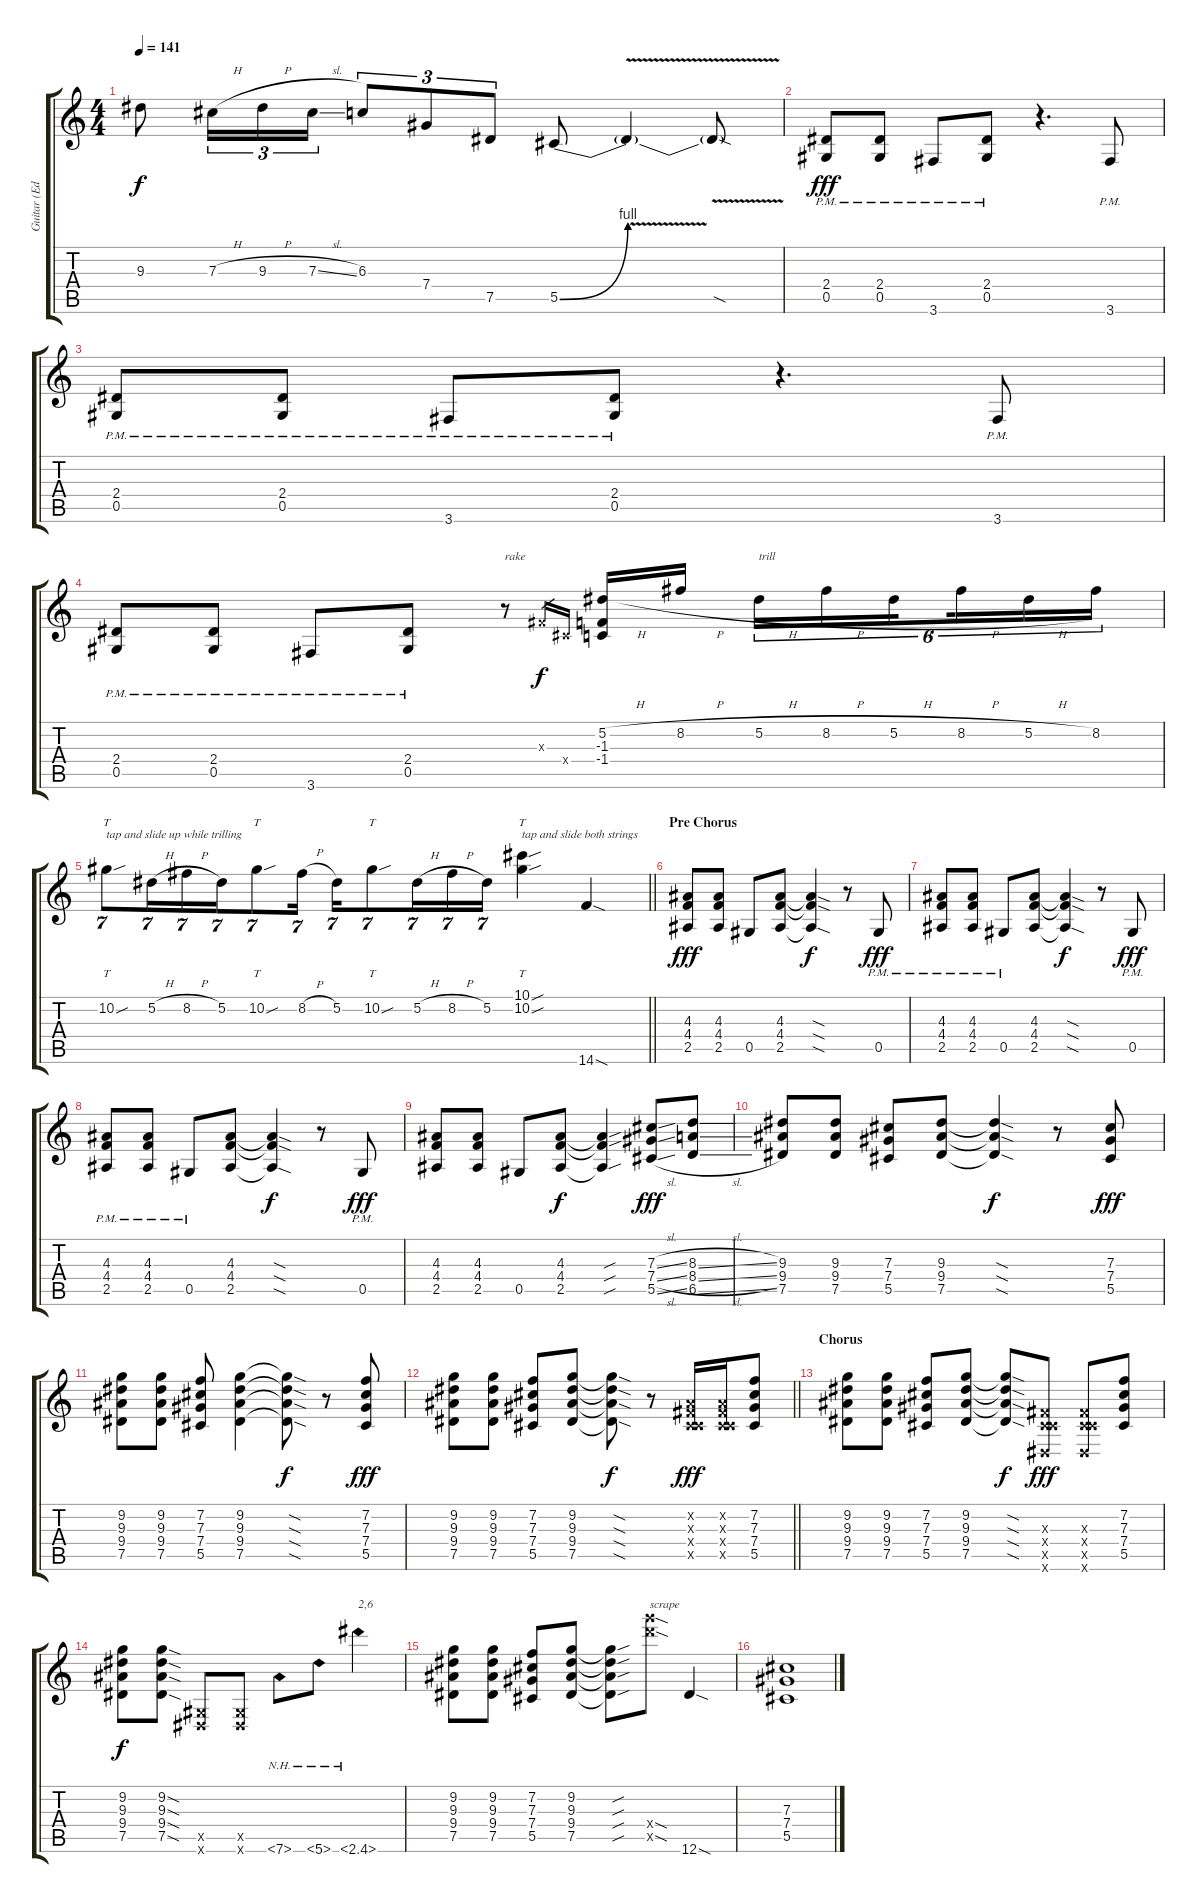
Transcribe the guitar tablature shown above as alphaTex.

\track ("Guitar (Eddie Van Halen)" "Guitar (Ed") {instrument distortionguitar}
\staff {score tabs}
\tuning (Eb4 Bb3 Gb3 Db3 Ab2 Eb2) {hide}
\ts (4 4)
\tempo 141
\clef g2
\ks c
9.3{t}.8{dy f} 7.3{h}.16{tu (3 2)} 9.3{h}.16{tu (3 2)} 7.3{sl}.16{tu (3 2)} 6.3.8{tu (3 2)} 7.4.8{tu (3 2)} 7.5.8{tu (3 2)} 5.5{be (bend 0 0 60 4)}.8 5.5{v t}.4 5.5{sod t}.8 |
(2.4{pm} 0.5{pm}).8{dy fff} (2.4{pm} 0.5{pm}).8 3.6{pm}.8 (2.4{pm} 0.5{pm}).8 r.4{d} 3.6{pm}.8 |
(2.4{pm} 0.5{pm}).8 (2.4{pm} 0.5{pm}).8 3.6{pm}.8 (2.4{pm} 0.5{pm}).8 r.4{d} 3.6{pm}.8 |
(2.4{pm} 0.5{pm}).8 (2.4{pm} 0.5{pm}).8 3.6{pm}.8 (2.4{pm} 0.5{pm}).8 r.8{txt "rake"} 0.3{x}.16{gr dy f} 0.4{x}.16{gr} (5.2{h} -1.3 -1.4).16 8.2{h}.16 5.2{h}.16{tu (6 4) txt "trill"} 8.2{h}.16{tu (6 4)} 5.2{h}.16{tu (6 4) beam splitsecondary} 8.2{h}.16{tu (6 4)} 5.2{h}.16{tu (6 4)} 8.2.16{tu (6 4)} |
\barLineRight lightlight
10.2{sou}.8{tt tu (7 4) txt "tap and slide up while trilling"} 5.2{h}.16{tu (7 4)} 8.2{h}.16{tu (7 4)} 5.2.16{tu (7 4)} 10.2{sou}.8{tt tu (7 4)} 8.2{h}.16{tu (7 4)} 5.2.16{tu (7 4)} 10.2{sou}.8{tt tu (7 4)} 5.2{h}.16{tu (7 4)} 8.2{h}.16{tu (7 4)} 5.2.16{tu (7 4)} (10.1{sou} 10.2{sou}).4{tt txt "tap and slide both strings"} 14.6{sod}.4 |
\section ("" "Pre Chorus")
(4.3 4.4 2.5).8{dy fff} (4.3 4.4 2.5).8 0.5.8 (4.3 4.4 2.5).8 (4.3{sod t} 4.4{sod t} 2.5{sod t}).4{dy f} r.8 0.5{pm}.8{dy fff} |
(4.3{pm} 4.4{pm} 2.5{pm}).8 (4.3{pm} 4.4{pm} 2.5{pm}).8 0.5{pm}.8 (4.3 4.4 2.5).8 (4.3{sod t} 4.4{sod t} 2.5{sod t}).4{dy f} r.8 0.5{pm}.8{dy fff} |
(4.3{pm} 4.4{pm} 2.5{pm}).8 (4.3{pm} 4.4{pm} 2.5{pm}).8 0.5{pm}.8 (4.3 4.4 2.5).8 (4.3{sod t} 4.4{sod t} 2.5{sod t}).4{dy f} r.8 0.5{pm}.8{dy fff} |
(4.3 4.4 2.5).8 (4.3 4.4 2.5).8 0.5.8 (4.3 4.4 2.5).8{dy f} (4.3{sou t} 4.4{sou t} 2.5{sou t}).4 (7.3{sl} 7.4{sl} 5.5{sl}).8{dy fff} (8.3{sl} 8.4{sl} 6.5{sl}).8 |
(9.3 9.4 7.5).8 (9.3 9.4 7.5).8 (7.3 7.4 5.5).8 (9.3 9.4 7.5).8 (9.3{sod t} 9.4{sod t} 7.5{sod t}).4{dy f} r.8 (7.3 7.4 5.5).8{dy fff} |
(9.2 9.3 9.4 7.5).8 (9.2 9.3 9.4 7.5).8 (7.2 7.3 7.4 5.5).8 (9.2 9.3 9.4 7.5).4 (9.2{sod t} 9.3{sod t} 9.4{sod t} 7.5{sod t}).8{dy f} r.8 (7.2 7.3 7.4 5.5).8{dy fff} |
\barLineRight lightlight
(9.2 9.3 9.4 7.5).8 (9.2 9.3 9.4 7.5).8 (7.2 7.3 7.4 5.5).8 (9.2 9.3 9.4 7.5).8 (9.2{sod t} 9.3{sod t} 9.4{sod t} 7.5{sod t}).8{dy f} r.8 (0.2{x} 0.3{x} 0.4{x} 5.5{x}).16{dy fff} (0.2{x} 0.3{x} 0.4{x} 5.5{x}).16 (7.2 7.3 7.4 5.5).8 |
\section ("" "Chorus")
(9.2 9.3 9.4 7.5).8 (9.2 9.3 9.4 7.5).8 (7.2 7.3 7.4 5.5).8 (9.2 9.3 9.4 7.5).8 (9.2{sod t} 9.3{sod t} 9.4{sod t} 7.5{sod t}).8{dy f} (0.3{x} 0.4{x} 5.5{x} 0.6{x}).8{dy fff} (0.3{x} 0.4{x} 5.5{x} 0.6{x}).8 (7.2 7.3 7.4 5.5).8 |
(9.2 9.3 9.4 7.5).8{dy f} (9.2{sod} 9.3{sod} 9.4{sod} 7.5{sod}).8 (0.5{x} 0.6{x}).8 (0.5{x} 0.6{x}).8 7.6{nh}.8 5.6{nh}.8 2.6{nh}.4{txt "2,6"} |
(9.2 9.3 9.4 7.5).8 (9.2 9.3 9.4 7.5).8 (7.2 7.3 7.4 5.5).8 (9.2 9.3 9.4 7.5).8 (9.2{sou t} 9.3{sou t} 9.4{sou t} 7.5{sou t}).8 (30.4{sod x} 30.5{sod x}).8{txt "scrape"} 12.6{sod}.4 |
(7.3 7.4 5.5).1
